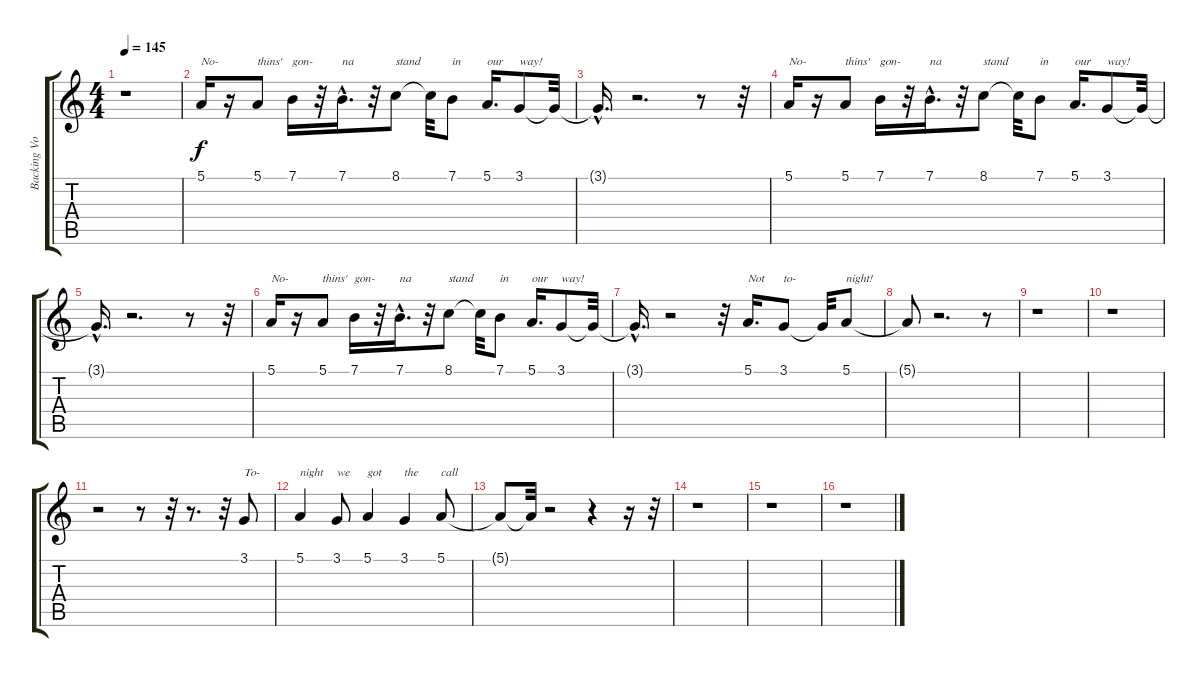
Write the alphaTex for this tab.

\track ("Backing Vocals" "Backing Vo") {instrument pad4choir}
\staff {score tabs}
\tuning (E4 B3 G3 D3 A2 E2) {hide}
\ts (4 4)
\tempo 145
\clef g2
\ks c
r.1{dy f} |
5.1.16{txt "No-"} r.16 5.1.8{txt "thins'"} 7.1.16{txt "gon-"} r.32 7.1{hac}.16{d txt "na"} r.32 8.1.8{txt "stand"} 8.1{t}.32 7.1.8{txt "in"} 5.1.16{d txt "our"} 3.1.8{txt "way!"} 3.1{t}.32 |
3.1{hac t}.16{d} r.2{d} r.8 r.32 |
5.1.16{txt "No-"} r.16 5.1.8{txt "thins'"} 7.1.16{txt "gon-"} r.32 7.1{hac}.16{d txt "na"} r.32 8.1.8{txt "stand"} 8.1{t}.32 7.1.8{txt "in"} 5.1.16{d txt "our"} 3.1.8{txt "way!"} 3.1{t}.32 |
3.1{hac t}.16{d} r.2{d} r.8 r.32 |
5.1.16{txt "No-"} r.16 5.1.8{txt "thins'"} 7.1.16{txt "gon-"} r.32 7.1{hac}.16{d txt "na"} r.32 8.1.8{txt "stand"} 8.1{t}.32 7.1.8{txt "in"} 5.1.16{d txt "our"} 3.1.8{txt "way!"} 3.1{t}.32 |
3.1{hac t}.16{d} r.2 r.32 5.1.16{d txt "Not"} 3.1.8{txt "to-"} 3.1{t}.32 5.1.8{txt "night!"} |
5.1{t}.8 r.2{d} r.8 |
r.1 |
r.1 |
r.2 r.8 r.32 r.8{d} r.32 3.1.8{txt "To-"} |
5.1.4{txt "night"} 3.1.8{txt "we"} 5.1.4{txt "got"} 3.1.4{txt "the"} 5.1.8{txt "call"} |
5.1{t}.8 5.1{t}.32 r.2 r.4 r.16 r.32 |
r.1 |
r.1 |
r.1
